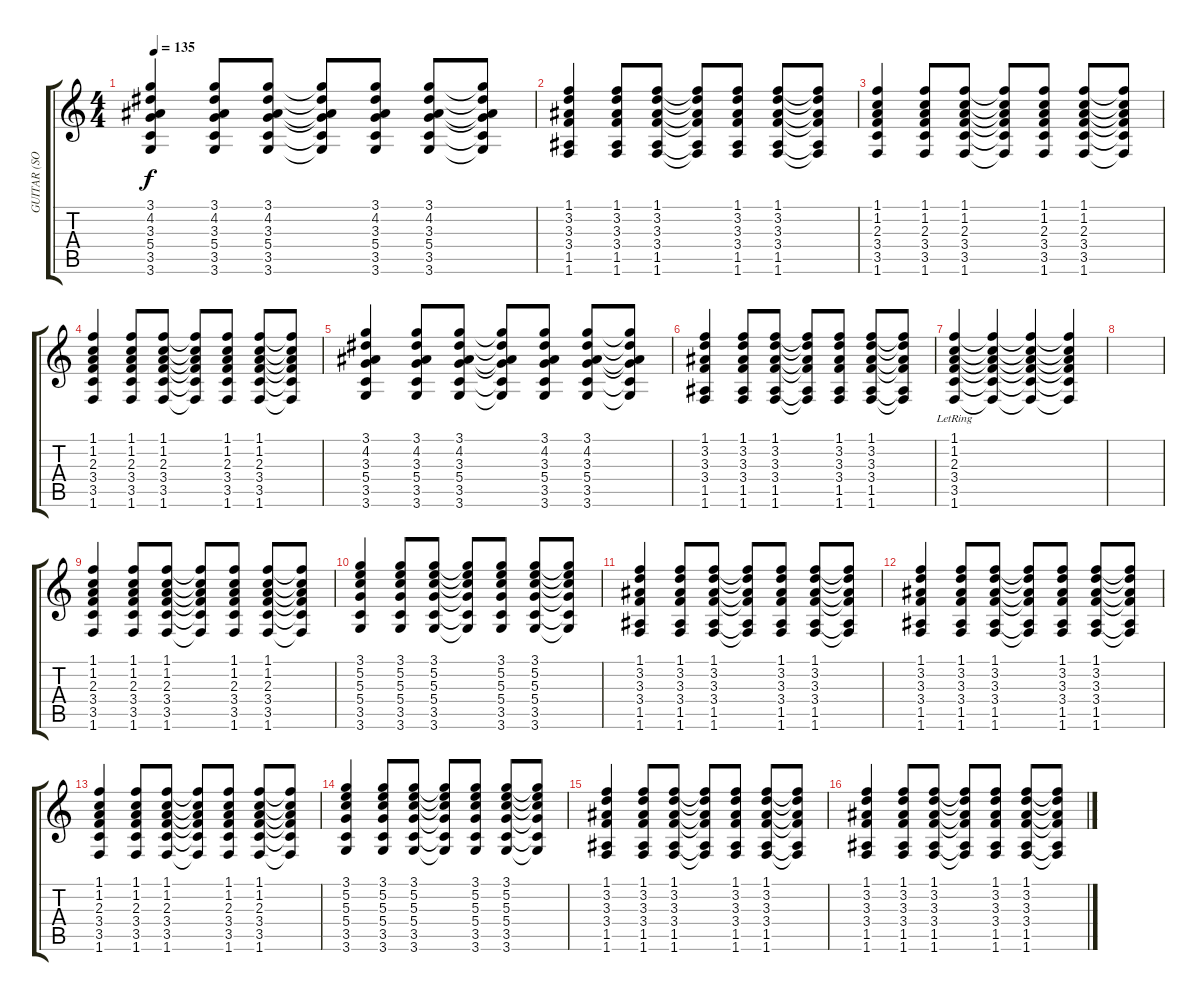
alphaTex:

\track ("GUITAR (SOLO)" "GUITAR (SO") {instrument overdrivenguitar}
\staff {score tabs}
\tuning (E4 B3 G3 D3 A2 E2) {hide}
\ts (4 4)
\tempo 135
\clef g2
\ks c
(3.1 4.2 3.3 5.4 3.5 3.6).4{dy f} (3.1 4.2 3.3 5.4 3.5 3.6).8 (3.1 4.2 3.3 5.4 3.5 3.6).8 (3.1{t} 4.2{t} 3.3{t} 5.4{t} 3.5{t} 3.6{t}).8 (3.1 4.2 3.3 5.4 3.5 3.6).8 (3.1 4.2 3.3 5.4 3.5 3.6).8 (3.1{t} 4.2{t} 3.3{t} 5.4{t} 3.5{t} 3.6{t}).8 |
(1.1 3.2 3.3 3.4 1.5 1.6).4 (1.1 3.2 3.3 3.4 1.5 1.6).8 (1.1 3.2 3.3 3.4 1.5 1.6).8 (1.1{t} 3.2{t} 3.3{t} 3.4{t} 1.5{t} 1.6{t}).8 (1.1 3.2 3.3 3.4 1.5 1.6).8 (1.1 3.2 3.3 3.4 1.5 1.6).8 (1.1{t} 3.2{t} 3.3{t} 3.4{t} 1.5{t} 1.6{t}).8 |
(1.1 1.2 2.3 3.4 3.5 1.6).4 (1.1 1.2 2.3 3.4 3.5 1.6).8 (1.1 1.2 2.3 3.4 3.5 1.6).8 (1.1{t} 1.2{t} 2.3{t} 3.4{t} 3.5{t} 1.6{t}).8 (1.1 1.2 2.3 3.4 3.5 1.6).8 (1.1 1.2 2.3 3.4 3.5 1.6).8 (1.1{t} 1.2{t} 2.3{t} 3.4{t} 3.5{t} 1.6{t}).8 |
(1.1 1.2 2.3 3.4 3.5 1.6).4 (1.1 1.2 2.3 3.4 3.5 1.6).8 (1.1 1.2 2.3 3.4 3.5 1.6).8 (1.1{t} 1.2{t} 2.3{t} 3.4{t} 3.5{t} 1.6{t}).8 (1.1 1.2 2.3 3.4 3.5 1.6).8 (1.1 1.2 2.3 3.4 3.5 1.6).8 (1.1{t} 1.2{t} 2.3{t} 3.4{t} 3.5{t} 1.6{t}).8 |
(3.1 4.2 3.3 5.4 3.5 3.6).4 (3.1 4.2 3.3 5.4 3.5 3.6).8 (3.1 4.2 3.3 5.4 3.5 3.6).8 (3.1{t} 4.2{t} 3.3{t} 5.4{t} 3.5{t} 3.6{t}).8 (3.1 4.2 3.3 5.4 3.5 3.6).8 (3.1 4.2 3.3 5.4 3.5 3.6).8 (3.1{t} 4.2{t} 3.3{t} 5.4{t} 3.5{t} 3.6{t}).8 |
(1.1 3.2 3.3 3.4 1.5 1.6).4 (1.1 3.2 3.3 3.4 1.5 1.6).8 (1.1 3.2 3.3 3.4 1.5 1.6).8 (1.1{t} 3.2{t} 3.3{t} 3.4{t} 1.5{t} 1.6{t}).8 (1.1 3.2 3.3 3.4 1.5 1.6).8 (1.1 3.2 3.3 3.4 1.5 1.6).8 (1.1{t} 3.2{t} 3.3{t} 3.4{t} 1.5{t} 1.6{t}).8 |
(1.1{lr} 1.2{lr} 2.3{lr} 3.4{lr} 3.5{lr} 1.6{lr}).4 (1.1{t} 1.2{t} 2.3{t} 3.4{t} 3.5{t} 1.6{t}).4 (1.1{t} 1.2{t} 2.3{t} 3.4{t} 3.5{t} 1.6{t}).4 (1.1{t} 1.2{t} 2.3{t} 3.4{t} 3.5{t} 1.6{t}).4 |
|
(1.1 1.2 2.3 3.4 3.5 1.6).4 (1.1 1.2 2.3 3.4 3.5 1.6).8 (1.1 1.2 2.3 3.4 3.5 1.6).8 (1.1{t} 1.2{t} 2.3{t} 3.4{t} 3.5{t} 1.6{t}).8 (1.1 1.2 2.3 3.4 3.5 1.6).8 (1.1 1.2 2.3 3.4 3.5 1.6).8 (1.1{t} 1.2{t} 2.3{t} 3.4{t} 3.5{t} 1.6{t}).8 |
(3.1 5.2 5.3 5.4 3.5 3.6).4 (3.1 5.2 5.3 5.4 3.5 3.6).8 (3.1 5.2 5.3 5.4 3.5 3.6).8 (3.1{t} 5.2{t} 5.3{t} 5.4{t} 3.5{t} 3.6{t}).8 (3.1 5.2 5.3 5.4 3.5 3.6).8 (3.1 5.2 5.3 5.4 3.5 3.6).8 (3.1{t} 5.2{t} 5.3{t} 5.4{t} 3.5{t} 3.6{t}).8 |
(1.1 3.2 3.3 3.4 1.5 1.6).4 (1.1 3.2 3.3 3.4 1.5 1.6).8 (1.1 3.2 3.3 3.4 1.5 1.6).8 (1.1{t} 3.2{t} 3.3{t} 3.4{t} 1.5{t} 1.6{t}).8 (1.1 3.2 3.3 3.4 1.5 1.6).8 (1.1 3.2 3.3 3.4 1.5 1.6).8 (1.1{t} 3.2{t} 3.3{t} 3.4{t} 1.5{t} 1.6{t}).8 |
(1.1 3.2 3.3 3.4 1.5 1.6).4 (1.1 3.2 3.3 3.4 1.5 1.6).8 (1.1 3.2 3.3 3.4 1.5 1.6).8 (1.1{t} 3.2{t} 3.3{t} 3.4{t} 1.5{t} 1.6{t}).8 (1.1 3.2 3.3 3.4 1.5 1.6).8 (1.1 3.2 3.3 3.4 1.5 1.6).8 (1.1{t} 3.2{t} 3.3{t} 3.4{t} 1.5{t} 1.6{t}).8 |
(1.1 1.2 2.3 3.4 3.5 1.6).4 (1.1 1.2 2.3 3.4 3.5 1.6).8 (1.1 1.2 2.3 3.4 3.5 1.6).8 (1.1{t} 1.2{t} 2.3{t} 3.4{t} 3.5{t} 1.6{t}).8 (1.1 1.2 2.3 3.4 3.5 1.6).8 (1.1 1.2 2.3 3.4 3.5 1.6).8 (1.1{t} 1.2{t} 2.3{t} 3.4{t} 3.5{t} 1.6{t}).8 |
(3.1 5.2 5.3 5.4 3.5 3.6).4 (3.1 5.2 5.3 5.4 3.5 3.6).8 (3.1 5.2 5.3 5.4 3.5 3.6).8 (3.1{t} 5.2{t} 5.3{t} 5.4{t} 3.5{t} 3.6{t}).8 (3.1 5.2 5.3 5.4 3.5 3.6).8 (3.1 5.2 5.3 5.4 3.5 3.6).8 (3.1{t} 5.2{t} 5.3{t} 5.4{t} 3.5{t} 3.6{t}).8 |
(1.1 3.2 3.3 3.4 1.5 1.6).4 (1.1 3.2 3.3 3.4 1.5 1.6).8 (1.1 3.2 3.3 3.4 1.5 1.6).8 (1.1{t} 3.2{t} 3.3{t} 3.4{t} 1.5{t} 1.6{t}).8 (1.1 3.2 3.3 3.4 1.5 1.6).8 (1.1 3.2 3.3 3.4 1.5 1.6).8 (1.1{t} 3.2{t} 3.3{t} 3.4{t} 1.5{t} 1.6{t}).8 |
(1.1 3.2 3.3 3.4 1.5 1.6).4 (1.1 3.2 3.3 3.4 1.5 1.6).8 (1.1 3.2 3.3 3.4 1.5 1.6).8 (1.1{t} 3.2{t} 3.3{t} 3.4{t} 1.5{t} 1.6{t}).8 (1.1 3.2 3.3 3.4 1.5 1.6).8 (1.1 3.2 3.3 3.4 1.5 1.6).8 (1.1{t} 3.2{t} 3.3{t} 3.4{t} 1.5{t} 1.6{t}).8
